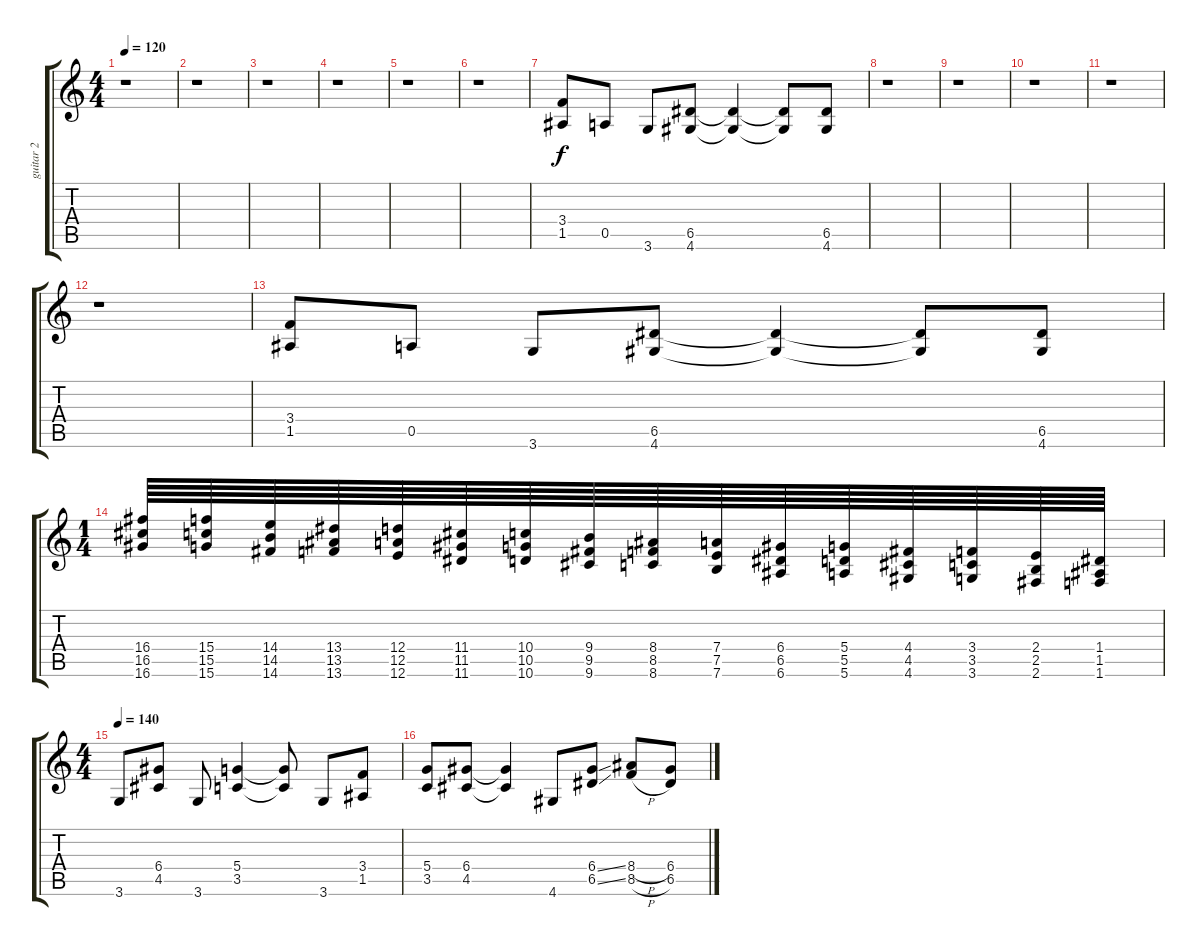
\track ("guitar 2" "guitar 2") {instrument distortionguitar}
\staff {score tabs}
\tuning (E4 B3 G3 D3 A2 E2) {hide}
\ts (4 4)
\tempo 120
\clef g2
\ks c
r.1{dy f instrument distortionguitar} |
r.1 |
r.1 |
r.1 |
r.1 |
r.1 |
(3.4 1.5).8 0.5.8 3.6.8 (6.5 4.6).8 (6.5{t} 4.6{t}).4 (6.5{t} 4.6{t}).8 (6.5 4.6).8 |
r.1 |
r.1 |
r.1 |
r.1 |
r.1 |
(3.4 1.5).8 0.5.8 3.6.8 (6.5 4.6).8 (6.5{t} 4.6{t}).4 (6.5{t} 4.6{t}).8 (6.5 4.6).8 |
\ts (1 4)
(16.4 16.5 16.6).64{instrument guitarfretnoise} (15.4 15.5 15.6).64 (14.4 14.5 14.6).64 (13.4 13.5 13.6).64 (12.4 12.5 12.6).64 (11.4 11.5 11.6).64 (10.4 10.5 10.6).64 (9.4 9.5 9.6).64 (8.4 8.5 8.6).64 (7.4 7.5 7.6).64 (6.4 6.5 6.6).64 (5.4 5.5 5.6).64 (4.4 4.5 4.6).64 (3.4 3.5 3.6).64 (2.4 2.5 2.6).64 (1.4 1.5 1.6).64 |
\ts (4 4)
\tempo 140
3.6.8{instrument distortionguitar} (6.4 4.5).8 3.6.8 (5.4 3.5).4 (5.4{t} 3.5{t}).8 3.6.8 (3.4 1.5).8 |
(5.4 3.5).8 (6.4 4.5).8 (6.4{t} 4.5{t}).4 4.6.8 (6.4{ss} 6.5{ss}).8 (8.4{h} 8.5{h}).8 (6.4 6.5).8
